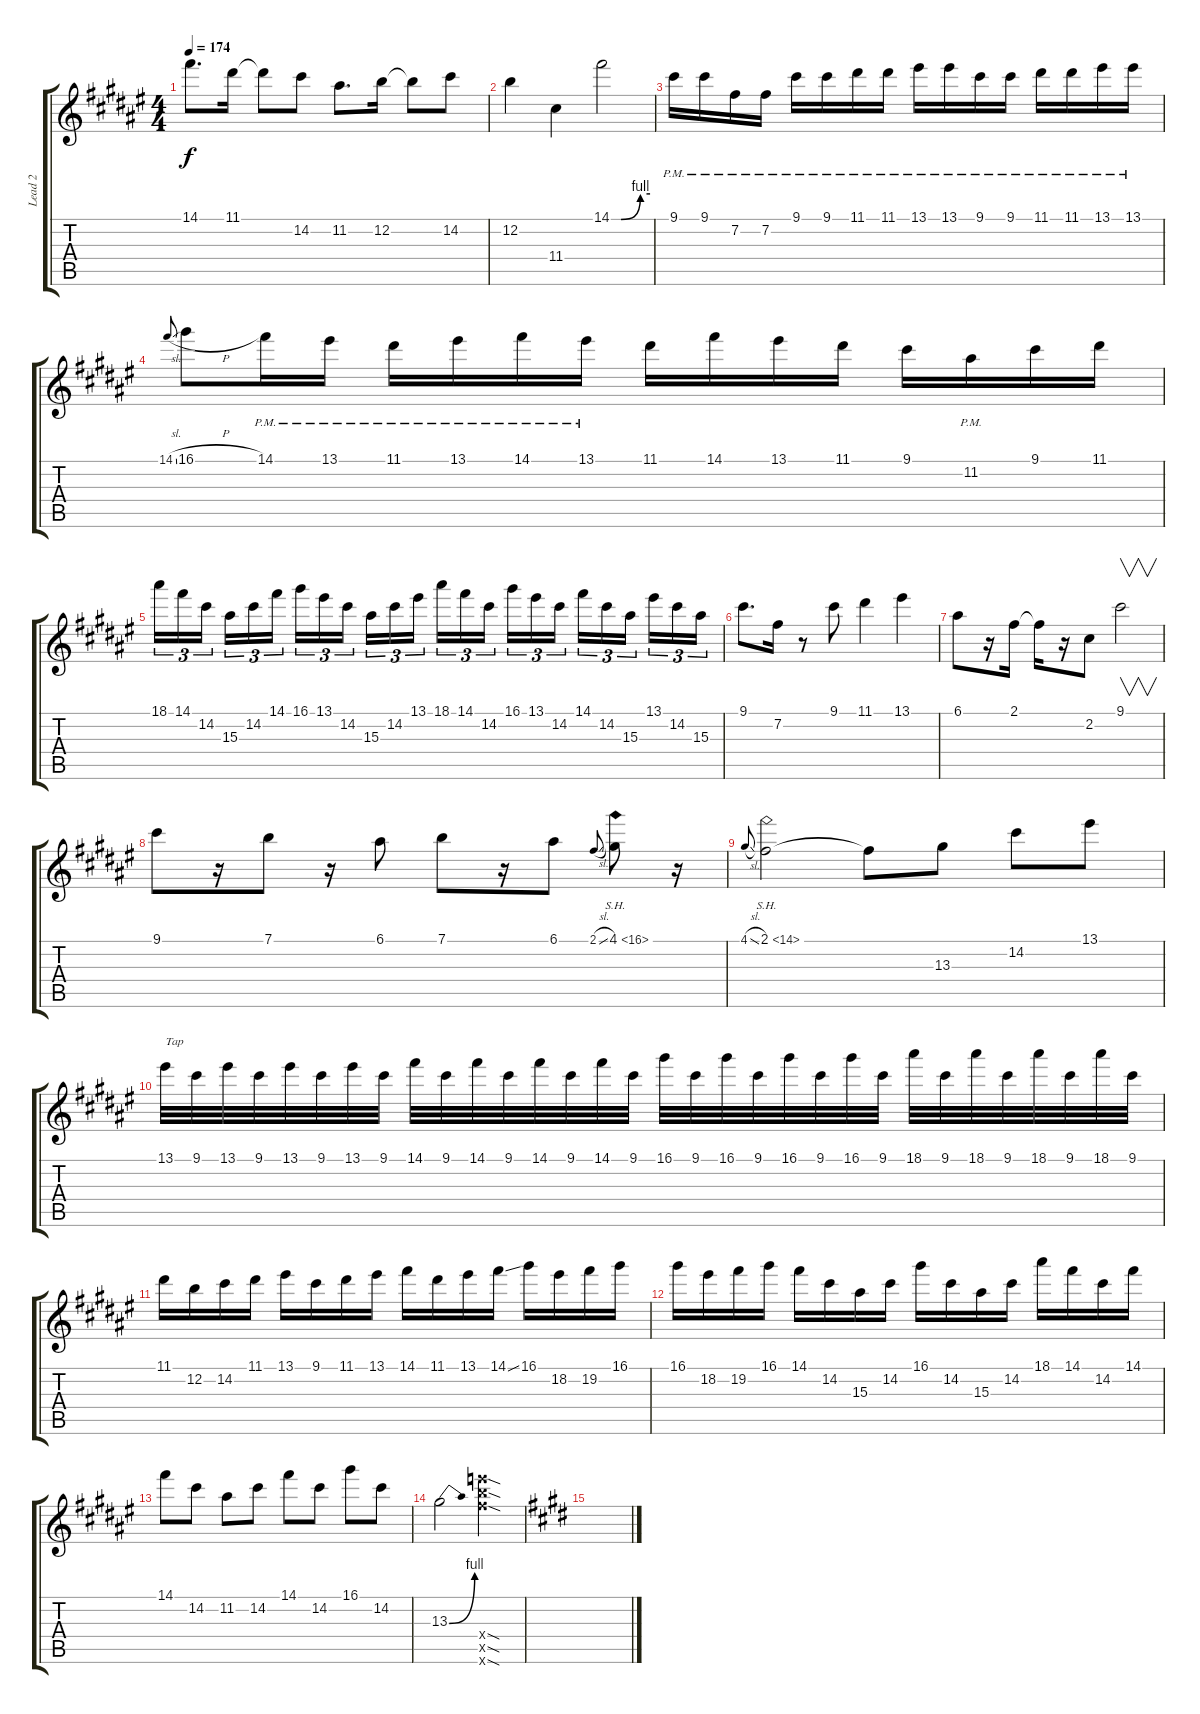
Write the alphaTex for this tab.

\track ("Lead 2" "Lead 2") {instrument distortionguitar}
\staff {score tabs}
\tuning (E4 B3 G3 D3 A2 E2) {hide}
\ts (4 4)
\tempo 174
\clef g2
\ks f#
14.1.8{d dy f} 11.1.16 11.1{t}.8 14.2.8 11.2.8{d} 12.2.16 12.2{t}.8 14.2.8 |
12.2.4 11.4.4 14.1{be (custom 0 0 15 0 45 4 60 4)}.2 |
9.1{pm}.16 9.1{pm}.16 7.2{pm}.16 7.2{pm}.16 9.1{pm}.16 9.1{pm}.16 11.1{pm}.16 11.1{pm}.16 13.1{pm}.16 13.1{pm}.16 9.1{pm}.16 9.1{pm}.16 11.1{pm}.16 11.1{pm}.16 13.1{pm}.16 13.1{pm}.16 |
14.1{sl}.8{gr onbeat} 16.1{h}.8 14.1{pm}.16 13.1{pm}.16 11.1{pm}.16 13.1{pm}.16 14.1{pm}.16 13.1{pm}.16 11.1.16 14.1.16 13.1.16 11.1.16 9.1.16 11.2{pm}.16 9.1.16 11.1.16 |
18.1.16{tu (3 2)} 14.1.16{tu (3 2)} 14.2.16{tu (3 2) beam splitsecondary} 15.3.16{tu (3 2)} 14.2.16{tu (3 2)} 14.1.16{tu (3 2)} 16.1.16{tu (3 2)} 13.1.16{tu (3 2)} 14.2.16{tu (3 2) beam splitsecondary} 15.3.16{tu (3 2)} 14.2.16{tu (3 2)} 13.1.16{tu (3 2)} 18.1.16{tu (3 2)} 14.1.16{tu (3 2)} 14.2.16{tu (3 2) beam splitsecondary} 16.1.16{tu (3 2)} 13.1.16{tu (3 2)} 14.2.16{tu (3 2)} 14.1.16{tu (3 2)} 14.2.16{tu (3 2)} 15.3.16{tu (3 2) beam splitsecondary} 13.1.16{tu (3 2)} 14.2.16{tu (3 2)} 15.3.16{tu (3 2)} |
9.1.8{d} 7.2.16 r.8 9.1.8 11.1.4 13.1.4 |
6.1.8 r.16 2.1.16 2.1{t}.16 r.16 2.2.8 9.1.2{v} |
9.1.8 r.16 7.1.8 r.16 6.1.8 7.1.8 r.16 6.1.8 2.1{sl}.8{gr onbeat} 4.1{sh 12}.8 r.16 |
4.1{sl}.8{gr onbeat} 2.1{sh 12}.2 2.1{t}.8 13.3.8 14.2.8 13.1.8 |
13.1.32{txt "Tap"} 9.1.32 13.1.32 9.1.32 13.1.32 9.1.32 13.1.32 9.1.32 14.1.32 9.1.32 14.1.32 9.1.32 14.1.32 9.1.32 14.1.32 9.1.32 16.1.32 9.1.32 16.1.32 9.1.32 16.1.32 9.1.32 16.1.32 9.1.32 18.1.32 9.1.32 18.1.32 9.1.32 18.1.32 9.1.32 18.1.32 9.1.32 |
11.1.16 12.2.16 14.2.16 11.1.16 13.1.16 9.1.16 11.1.16 13.1.16 14.1.16 11.1.16 13.1.16 14.1{ss}.16 16.1.16 18.2.16 19.2.16 16.1.16 |
16.1.16 18.2.16 19.2.16 16.1.16 14.1.16 14.2.16 15.3.16 14.2.16 16.1.16 14.2.16 15.3.16 14.2.16 18.1.16 14.1.16 14.2.16 14.1.16 |
14.1.8 14.2.8 11.2.8 14.2.8 14.1.8 14.2.8 16.1.8 14.2.8 |
13.3{be (bend 0 0 60 4)}.2 (26.4{sod x} 26.5{sod x} 26.6{sod x}).2 |
\ks e
